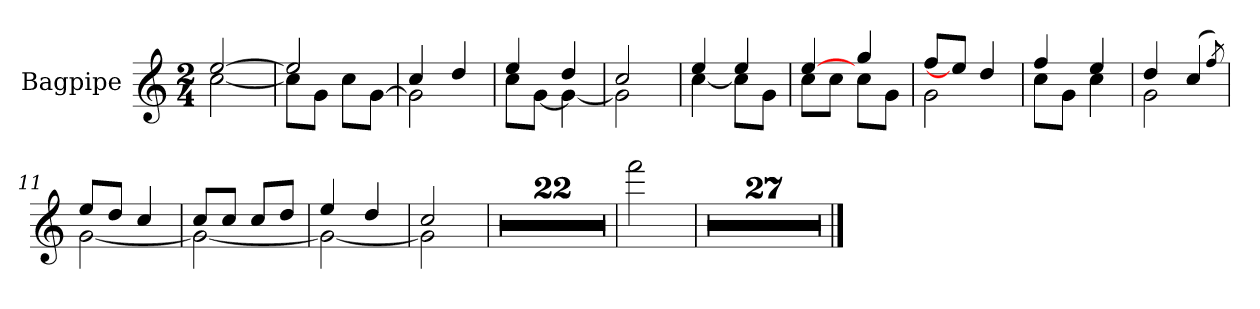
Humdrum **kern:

**kern
*part1
*staff1
*I"Bagpipe
*I'Bagp.
*clefG2
*ITrd1c2
*k[b-e-]
*M2/4
=1
*^
[2dd/	[2b-\
=2	=2
8b-\L]	2dd/]
8f\J	.
8b-\L	.
[8f\J	.
=3	=3
4b-/	2f\]
4cc/	.
=4	=4
4dd/	8b-\L
.	[8f\J
4cc/	4f\_
=5	=5
2b-/	2f\]
=6	=6
4dd/	[4b-\
4dd/	8b-\L]
.	8f\J
=7	=7
[4dd/	8b-\L
.	8b-\J
4ff/	8b-\L
.	8f\J
=8	=8
8ee-/L	2f\
8dd/J]	.
4cc/	.
=9	=9
4ee-/	8b-\L
.	8f\J
4dd/	4b-\
=10	=10
4cc/	2f\
(4b-/	.
8qee-/)	.
!!LO:LB:g=z	!!
=11	=11
8dd/L	[2f\
8cc/J	.
4b-/	.
=12	=12
8b-/L	2f\_
8b-/J	.
8b-/L	.
8cc/J	.
=13	=13
4dd/	2f\_
4cc/	.
=14	=14
2b-/	2f\]
*v	*v
=15
2r
=16
2r
=17
2r
=18
2r
=19
2r
=20
2r
=21
2r
=22
2r
!!LO:LB:g=z
=23
2r
=24
2r
=25
2r
=26
2r
=27
2r
=28
2r
=29
2r
=30
2r
=31
2r
=32
2r
=33
2r
=34
2r
!!LO:LB:g=z
=35
2r
=36
2r
=37
2eee-\
=38
2r
=39
2r
=40
2r
=41
2r
=42
2r
=43
2r
=44
2r
=45
2r
=46
2r
!!LO:LB:g=z
=47
2r
=48
2r
=49
2r
=50
2r
=51
2r
=52
2r
=53
2r
=54
2r
=55
2r
=56
2r
=57
2r
=58
2r
!!LO:LB:g=z
=59
2r
=60
2r
=61
2r
=62
2r
=63
2r
=64
2r
==
*-
